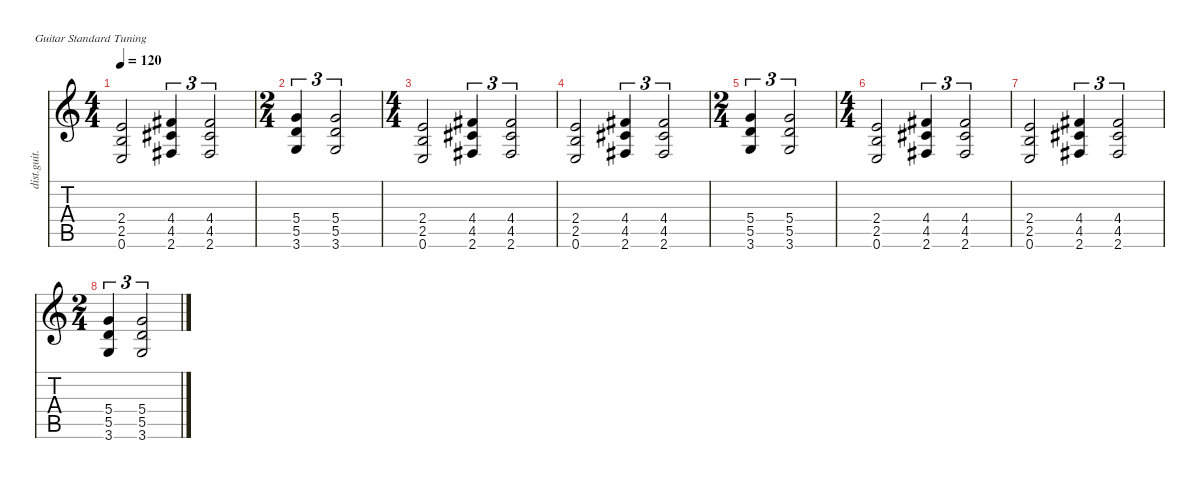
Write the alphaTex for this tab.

\defaultSystemsLayout 4
\hideDynamics
\bracketExtendMode nobrackets
\track ("Gtr. II" "dist.guit.") {instrument distortionguitar}
\staff {score tabs}
\tuning (E4 B3 G3 D3 A2 E2)
\ts (4 4)
\tempo 120
\clef g2
\ks c
(2.4 2.5 0.6).2{dy f} (4.4{acc #} 4.5{acc #} 2.6{acc #}).4{tu (3 2)} (4.4{acc #} 4.5{acc #} 2.6{acc #}).2{tu (3 2)} |
\ts (2 4)
(5.4 5.5 3.6).4{tu (3 2)} (5.4 5.5 3.6).2{tu (3 2)} |
\ts (4 4)
(2.4 2.5 0.6).2 (4.4{acc #} 4.5{acc #} 2.6{acc #}).4{tu (3 2)} (4.4{acc #} 4.5{acc #} 2.6{acc #}).2{tu (3 2)} |
(2.4 2.5 0.6).2 (4.4{acc #} 4.5{acc #} 2.6{acc #}).4{tu (3 2)} (4.4{acc #} 4.5{acc #} 2.6{acc #}).2{tu (3 2)} |
\ts (2 4)
(5.4 5.5 3.6).4{tu (3 2)} (5.4 5.5 3.6).2{tu (3 2)} |
\ts (4 4)
(2.4 2.5 0.6).2 (4.4{acc #} 4.5{acc #} 2.6{acc #}).4{tu (3 2)} (4.4{acc #} 4.5{acc #} 2.6{acc #}).2{tu (3 2)} |
(2.4 2.5 0.6).2 (4.4{acc #} 4.5{acc #} 2.6{acc #}).4{tu (3 2)} (4.4{acc #} 4.5{acc #} 2.6{acc #}).2{tu (3 2)} |
\ts (2 4)
(5.4 5.5 3.6).4{tu (3 2)} (5.4 5.5 3.6).2{tu (3 2)}
